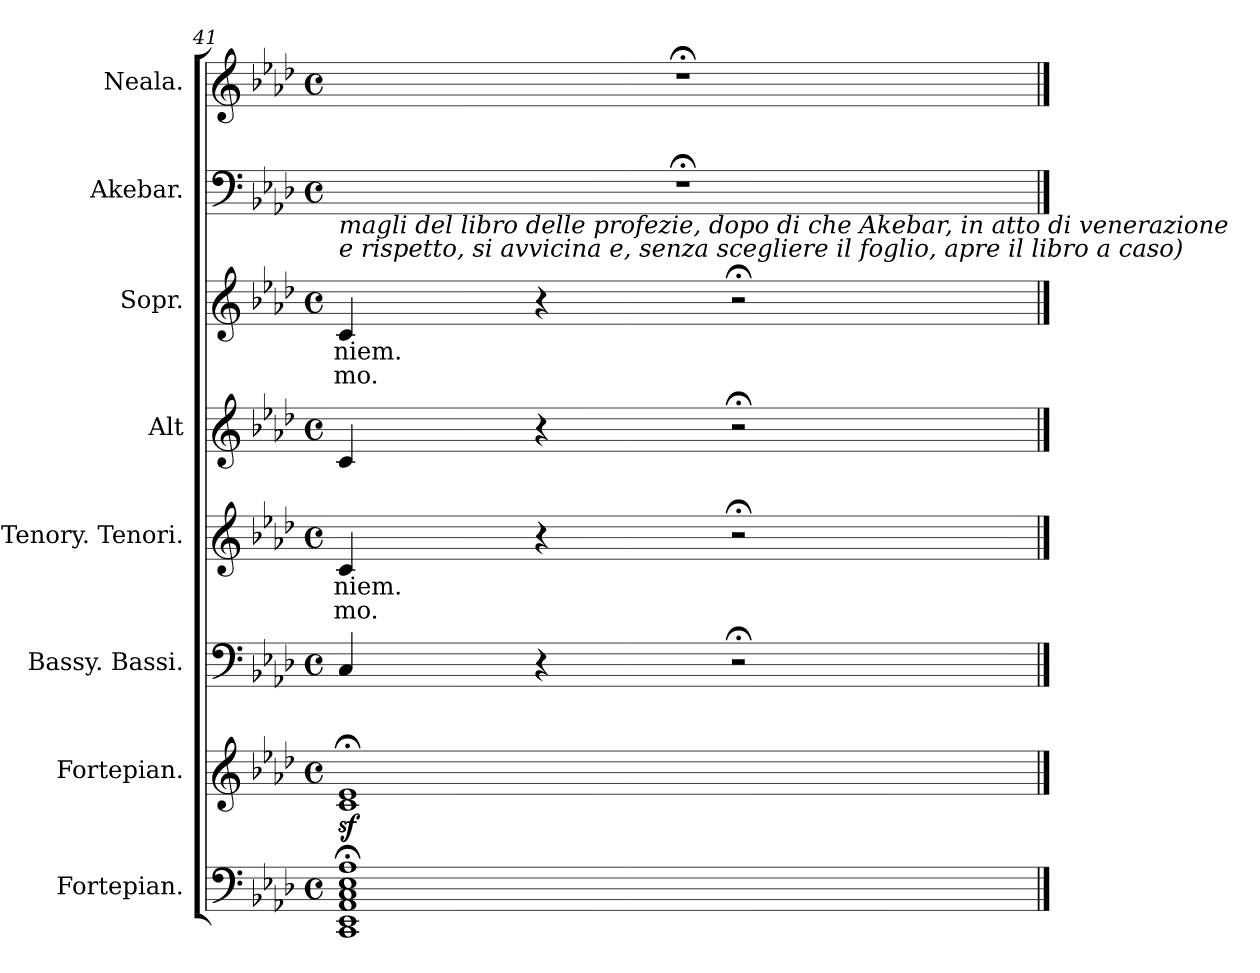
**kern	**kern	**kern	**kern	**text	**text	**kern	**kern	**text	**text	**kern	**kern
*part8	*part7	*part6	*part5	*part5	*part5	*part4	*part3	*part3	*part3	*part2	*part1
*staff8	*staff7	*staff6	*staff5	*staff5	*staff5	*staff4	*staff3	*staff3	*staff3	*staff2	*staff1
*I"Fortepian.	*I"Fortepian.	*I"Bassy. Bassi.	*I"Tenory. Tenori.	*	*	*I"Alt	*I"Sopr.	*	*	*I"Akebar.	*I"Neala.
*	*	*	*	*	*	*	*	*	*	*I'A.	*I'N.
*clefF4	*clefG2	*clefF4	*clefG2	*	*	*clefG2	*clefG2	*	*	*clefF4	*clefG2
*k[b-e-a-d-]	*k[b-e-a-d-]	*k[b-e-a-d-]	*k[b-e-a-d-]	*	*	*k[b-e-a-d-]	*k[b-e-a-d-]	*	*	*k[b-e-a-d-]	*k[b-e-a-d-]
*A-:	*A-:	*A-:	*A-:	*	*	*A-:	*A-:	*	*	*A-:	*A-:
*M4/4	*M4/4	*M4/4	*M4/4	*	*	*M4/4	*M4/4	*	*	*M4/4	*M4/4
*met(c)	*met(c)	*met(c)	*met(c)	*	*	*met(c)	*met(c)	*	*	*met(c)	*met(c)
=41	=41	=41	=41	=41	=41	=41	=41	=41	=41	=41	=41
!	!	!	!	!	!	!	!	!	!	!LO:TX:b:i:t=magli del libro delle profezie, dopo di che Akebar, in atto di venerazione\ne rispetto, si avvicina e, senza scegliere il foglio, apre il libro a caso)	!
1CC; 1EE-; 1AA-; 1C; 1E-; 1A-;	1cz;< 1e-z;<	4C/	4c/	-niem.	-mo.	4c/	4c/	-niem.	-mo.	1r;<	1r;<
.	.	4r	4r	.	.	4r	4r	.	.	.	.
.	.	2r;<	2r;<	.	.	2r;<	2r;<	.	.	.	.
==	==	==	==	==	==	==	==	==	==	==	==
*-	*-	*-	*-	*-	*-	*-	*-	*-	*-	*-	*-
